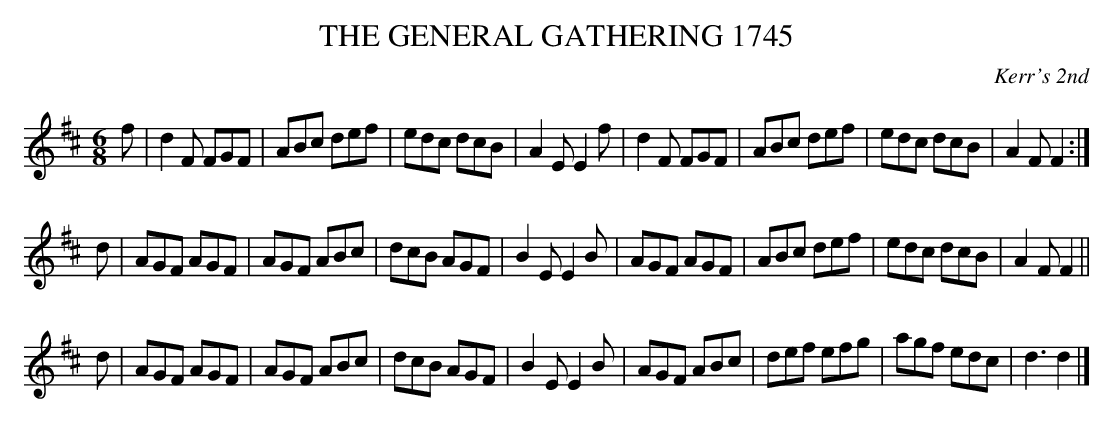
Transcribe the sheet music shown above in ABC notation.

X:1
T: THE GENERAL GATHERING 1745
O: Kerr's 2nd
M: 6/8
L: 1/8
K: D
f | d2F FGF | ABc def | edc dcB | A2E E2f \
  | d2F FGF | ABc def | edc dcB | A2F F2 :|
d | AGF AGF | AGF ABc | dcB AGF | B2E E2B \
  | AGF AGF | ABc def | edc dcB | A2F F2 ||
d | AGF AGF | AGF ABc | dcB AGF | B2E E2B \
  | AGF ABc | def efg | agf edc | d3  d2 |]
